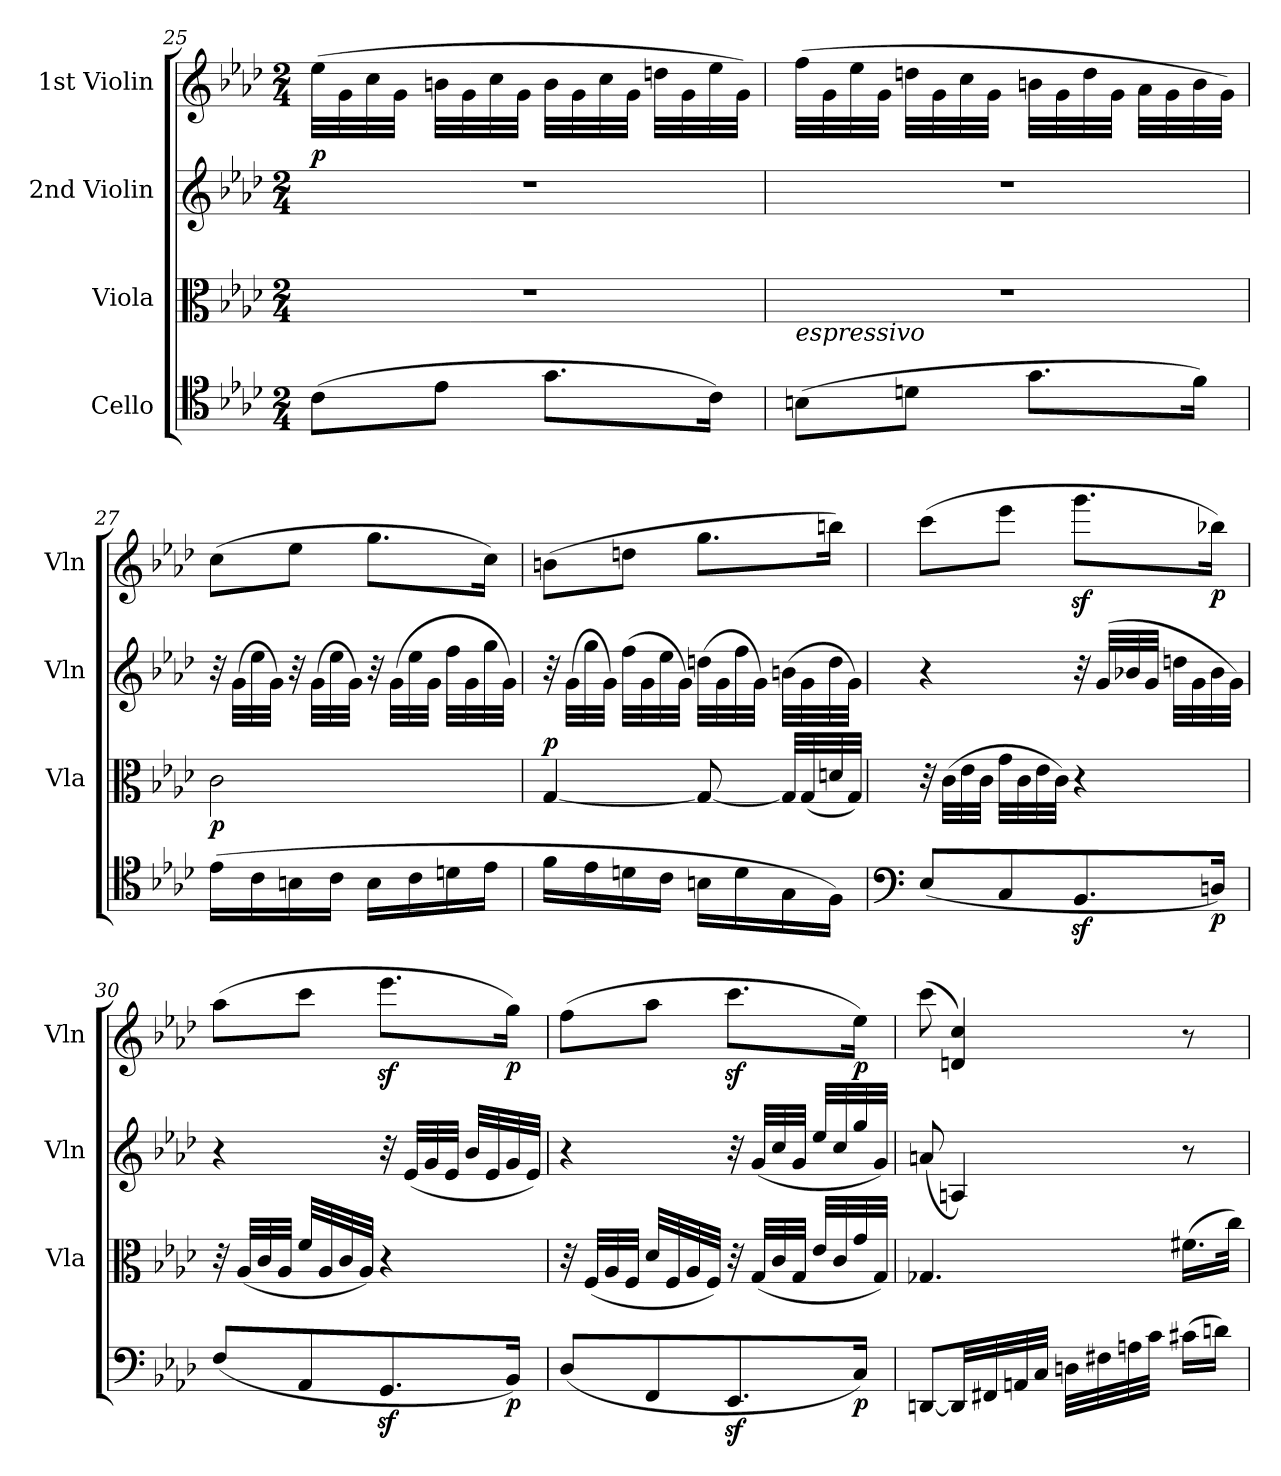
**kern	**dynam	**kern	**dynam	**kern	**dynam	**kern	**dynam
*part4	*part4	*part3	*part3	*part2	*part2	*part1	*part1
*staff4	*staff4	*staff3	*staff3	*staff2	*staff2	*staff1	*staff1
*I"Cello	*	*I"Viola	*	*I"2nd Violin	*	*I"1st Violin	*
*	*	*I'Vla	*	*I'Vln	*	*I'Vln	*
*clefC4	*	*clefC3	*	*clefG2	*	*clefG2	*
*k[b-e-a-d-]	*	*k[b-e-a-d-]	*	*k[b-e-a-d-]	*	*k[b-e-a-d-]	*
*f:	*	*f:	*	*f:	*	*f:	*
*M2/4	*	*M2/4	*	*M2/4	*	*M2/4	*
=25	=25	=25	=25	=25	=25	=25	=25
!	!	!	!	!	!LO:DY:a	!	!
(8c\L	.	2r	.	2r	p	(32ee-\LLL	.
.	.	.	.	.	.	32g\	.
.	.	.	.	.	.	32cc\	.
.	.	.	.	.	.	32g\JJJ	.
8e-\J	.	.	.	.	.	32bn\LLL	.
.	.	.	.	.	.	32g\	.
.	.	.	.	.	.	32cc\	.
.	.	.	.	.	.	32g\JJJ	.
8.g\L	.	.	.	.	.	32b\LLL	.
.	.	.	.	.	.	32g\	.
.	.	.	.	.	.	32cc\	.
.	.	.	.	.	.	32g\JJJ	.
.	.	.	.	.	.	32ddn\LLL	.
.	.	.	.	.	.	32g\	.
16c\Jk)	.	.	.	.	.	32ee-\	.
.	.	.	.	.	.	32g\JJJ)	.
=26	=26	=26	=26	=26	=26	=26	=26
!	!	!LO:TX:b:i:t=espressivo	!	!	!	!	!
(8Bn\L	.	2r	.	2r	.	(32ff\LLL	.
.	.	.	.	.	.	32g\	.
.	.	.	.	.	.	32ee-\	.
.	.	.	.	.	.	32g\JJJ	.
8dn\J	.	.	.	.	.	32ddn\LLL	.
.	.	.	.	.	.	32g\	.
.	.	.	.	.	.	32cc\	.
.	.	.	.	.	.	32g\JJJ	.
8.g\L	.	.	.	.	.	32bn\LLL	.
.	.	.	.	.	.	32g\	.
.	.	.	.	.	.	32dd\	.
.	.	.	.	.	.	32g\JJJ	.
.	.	.	.	.	.	32a-\LLL	.
.	.	.	.	.	.	32g\	.
16f\Jk)	.	.	.	.	.	32b\	.
.	.	.	.	.	.	32g\JJJ)	.
=27	=27	=27	=27	=27	=27	=27	=27
!	!	!	!LO:DY:b	!	!	!	!
(16e-\LL	.	2c\	p	32r	.	(8cc\L	.
.	.	.	.	(32g\LLL	.	.	.
16c\	.	.	.	32ee-\	.	.	.
.	.	.	.	32g\JJJ)	.	.	.
16Bn\	.	.	.	32r	.	8ee-\J	.
.	.	.	.	(32g\LLL	.	.	.
16c\JJ	.	.	.	32ee-\	.	.	.
.	.	.	.	32g\JJJ)	.	.	.
16B\LL	.	.	.	32r	.	8.gg\L	.
.	.	.	.	(32g\LLL	.	.	.
16c\	.	.	.	32ee-\	.	.	.
.	.	.	.	32g\JJJ	.	.	.
16dn\	.	.	.	32ff\LLL	.	.	.
.	.	.	.	32g\	.	.	.
16e-\JJ	.	.	.	32gg\	.	16cc\Jk)	.
.	.	.	.	32g\JJJ)	.	.	.
!!LO:LB:g=z
=28	=28	=28	=28	=28	=28	=28	=28
!	!	!	!LO:DY:a	!	!	!	!
16f\LL	.	[4G/	p	32r	.	(8bn\L	.
.	.	.	.	(32g\LLL	.	.	.
16e-\	.	.	.	32gg\	.	.	.
.	.	.	.	32g\JJJ)	.	.	.
16dn\	.	.	.	(32ff\LLL	.	8ddn\J	.
.	.	.	.	32g\	.	.	.
16c\JJ	.	.	.	32ee-\	.	.	.
.	.	.	.	32g\JJJ)	.	.	.
16Bn\LL	.	8G/_	.	(32ddn\LLL	.	8.gg\L	.
.	.	.	.	32g\	.	.	.
16d\	.	.	.	32ff\	.	.	.
.	.	.	.	32g\JJJ)	.	.	.
16G\	.	32G/LLL]	.	(32bn\LLL	.	.	.
.	.	(32G/	.	32g\	.	.	.
16F\JJ)	.	32dn/	.	32dd\	.	16bbn\Jk)	.
.	.	32G/JJJ)	.	32g\JJJ)	.	.	.
=29	=29	=29	=29	=29	=29	=29	=29
*clefF4	*	*	*	*	*	*	*
(8E-/L	.	32r	.	4r	.	(8ccc\L	.
.	.	(32c\LLL	.	.	.	.	.
.	.	32e-\	.	.	.	.	.
.	.	32c\JJJ	.	.	.	.	.
8C/	.	32g\LLL	.	.	.	8eee-\J	.
.	.	32c\	.	.	.	.	.
.	.	32e-\	.	.	.	.	.
.	.	32c\JJJ)	.	.	.	.	.
8.BB-z</	.	4r	.	32r	.	8.gggz<\L	.
.	.	.	.	(32g/LLL	.	.	.
.	.	.	.	32b-X/	.	.	.
.	.	.	.	32g/JJJ	.	.	.
.	.	.	.	32ddn\LLL	.	.	.
.	.	.	.	32g\	.	.	.
!	!LO:DY:b	!	!	!	!	!	!LO:DY:b
16Dn/Jk)	p	.	.	32b-\	.	16bb-X\Jk)	p
.	.	.	.	32g\JJJ)	.	.	.
=30	=30	=30	=30	=30	=30	=30	=30
(8F/L	.	32r	.	4r	.	(8aa-\L	.
.	.	(32A-/LLL	.	.	.	.	.
.	.	32c/	.	.	.	.	.
.	.	32A-/JJJ	.	.	.	.	.
8AA-/	.	32f/LLL	.	.	.	8ccc\J	.
.	.	32A-/	.	.	.	.	.
.	.	32c/	.	.	.	.	.
.	.	32A-/JJJ)	.	.	.	.	.
8.GGz</	.	4r	.	32r	.	8.eee-z<\L	.
.	.	.	.	(32e-/LLL	.	.	.
.	.	.	.	32g/	.	.	.
.	.	.	.	32e-/JJJ	.	.	.
.	.	.	.	32b-/LLL	.	.	.
.	.	.	.	32e-/	.	.	.
!	!LO:DY:b	!	!	!	!	!	!LO:DY:b
16BB-/Jk)	p	.	.	32g/	.	16gg\Jk)	p
.	.	.	.	32e-/JJJ)	.	.	.
=31	=31	=31	=31	=31	=31	=31	=31
(8D-/L	.	32r	.	4r	.	(8ff\L	.
.	.	(32F/LLL	.	.	.	.	.
.	.	32A-/	.	.	.	.	.
.	.	32F/JJJ	.	.	.	.	.
8FF/	.	32d-/LLL	.	.	.	8aa-\J	.
.	.	32F/	.	.	.	.	.
.	.	32A-/	.	.	.	.	.
.	.	32F/JJJ)	.	.	.	.	.
8.EE-z</	.	32r	.	32r	.	8.cccz<\L	.
.	.	(32G/LLL	.	(32g/LLL	.	.	.
.	.	32c/	.	32cc/	.	.	.
.	.	32G/JJJ	.	32g/JJJ	.	.	.
.	.	32e-/LLL	.	32ee-/LLL	.	.	.
.	.	32c/	.	32cc/	.	.	.
!	!LO:DY:b	!	!	!	!	!	!LO:DY:b
16C/Jk)	p	32g/	.	32gg/	.	16ee-\Jk)	p
.	.	32G/JJJ)	.	32g/JJJ)	.	.	.
!!LO:LB:g=z
=32	=32	=32	=32	=32	=32	=32	=32
[8DDn/L	.	4.G-X/	.	(8an/	.	(8ccc\	.
32DD/LL]	.	.	.	4An/)	.	4dn/ 4cc/)	.
32FF#X/	.	.	.	.	.	.	.
32AAn/	.	.	.	.	.	.	.
32C/JJJ	.	.	.	.	.	.	.
32Dn\LLL	.	.	.	.	.	.	.
32F#X\	.	.	.	.	.	.	.
32An\	.	.	.	.	.	.	.
32c\JJJ	.	.	.	.	.	.	.
(16c#X\LL	.	(16.f#X\LL	.	8r	.	8r	.
16dn\JJ)	.	.	.	.	.	.	.
.	.	32cc\JJk)	.	.	.	.	.
=	=	=	=	=	=	=	=
*-	*-	*-	*-	*-	*-	*-	*-
